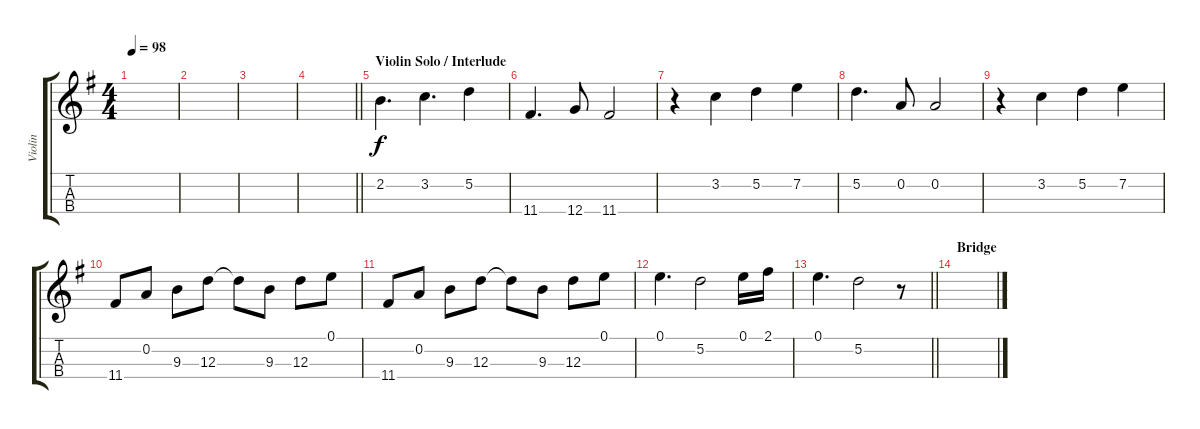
\track ("Violin" "Violin") {instrument violin}
\staff {score tabs}
\tuning (E5 A4 D4 G3) {hide}
\ts (4 4)
\tempo 98
\clef g2
\ks g
|
|
|
\barLineRight lightlight
|
\section ("" "Violin Solo / Interlude")
2.2.4{d} 3.2.4{d} 5.2.4 |
11.4.4{d} 12.4.8 11.4.2 |
r.4 3.2.4 5.2.4 7.2.4 |
5.2.4{d} 0.2.8 0.2.2 |
r.4 3.2.4 5.2.4 7.2.4 |
11.4.8 0.2.8 9.3.8 12.3.8 12.3{t}.8 9.3.8 12.3.8 0.1.8 |
11.4.8 0.2.8 9.3.8 12.3.8 12.3{t}.8 9.3.8 12.3.8 0.1.8 |
0.1.4{d} 5.2.2 0.1.16 2.1.16 |
\barLineRight lightlight
0.1.4{d} 5.2.2 r.8 |
\section ("" "Bridge")
